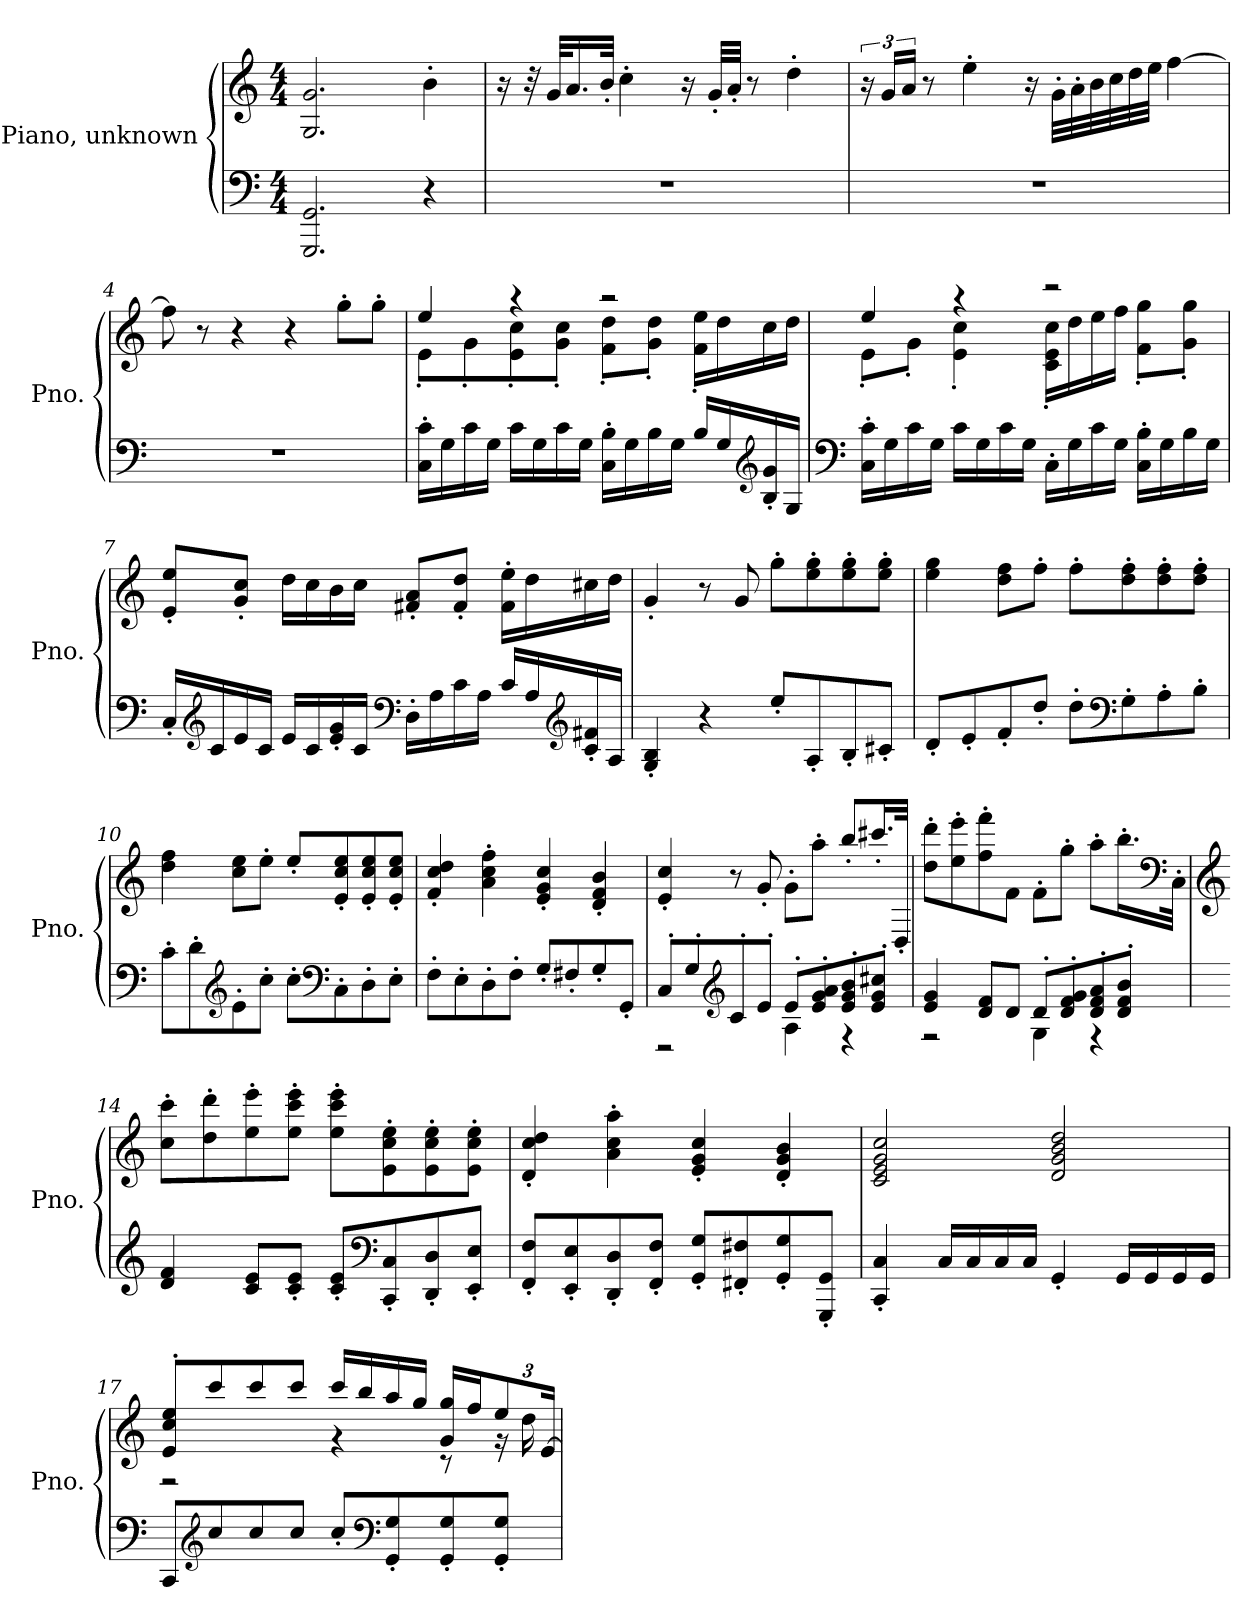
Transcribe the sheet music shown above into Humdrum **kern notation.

**kern	**kern
*part1	*part1
*staff2	*staff1
*I"Piano, unknown	*
*I'Pno.	*
*clefF4	*clefG2
*k[]	*k[]
*M4/4	*M4/4
*MM120	*MM120
=1	=1
2.GGG/ 2.GG/	2.G/ 2.g/
4r	4b'\
=2	=2
1r	16r
.	32r
.	32g/KLL
.	16.a/
.	32b'/JJk
.	4cc'\
.	16r
.	32g'/LLL
.	32a'/JJJ
.	8r
.	4dd'\
=3	=3
1r	24r
.	24g/LL
.	24a/JJ
.	8r
.	4ee'\
.	16r
.	32g'\LLL
.	32a'\
.	32b\
.	32cc\
.	32dd\
.	32ee\JJJ
.	[4ff\
=4	=4
1r	8ff\]
.	8r
.	4r
.	4r
.	8gg'\L
.	8gg'\J
!!LO:LB:g=z
=5	=5
*	*^
16C\' 16c\'LL	4ee/	8e'\L
16G\	.	.
16c\	.	8g'\
16G\JJ	.	.
16c\LL	4r	8e\' 8cc\'
16G\	.	.
16c\	.	8g\' 8cc\'J
16G\JJ	.	.
16C\' 16B\'LL	2r	8f\' 8dd\'L
16G\	.	.
16B\	.	8g\' 8dd\'J
16G\JJ	.	.
16B/LL	.	16f\' 16ee\'LL
16G/	.	16dd\
*clefG2	*	*
16B/' 16g/'	.	16cc\
16G/JJ	.	16dd\JJ
=6	=6	=6
*clefF4	*	*
16C\' 16c\'LL	4ee/	8e'\L
16G\	.	.
16c\	.	8g'\J
16G\JJ	.	.
16c\LL	4r	4e\' 4cc\'
16G\	.	.
16c\	.	.
16G\JJ	.	.
16C'\LL	2r	16c\' 16e\' 16cc\'LL
16G\	.	16dd\
16c\	.	16ee\
16G\JJ	.	16ff\JJ
16C\' 16B\'LL	.	8f\' 8gg\'L
16G\	.	.
16B\	.	8g\' 8gg\'J
16G\JJ	.	.
*	*v	*v
!!LO:LB:g=z
=7	=7
16C'/LL	8e/' 8ee/'L
*clefG2	*
16c/	.
16e/	8g/' 8cc/'J
16c/JJ	.
16e/LL	16dd\LL
16c/	16cc\
16e/' 16g/'	16b\
16c/JJ	16cc\JJ
*clefF4	*
16D'\LL	8f#X/' 8a/'L
16A\	.
16c\	8f#/' 8dd/'J
16A\JJ	.
16c/LL	16f#\' 16ee\'LL
16A/	16dd\
*clefG2	*
16c/' 16f#X/'	16cc#X\
16A/JJ	16dd\JJ
=8	=8
4G/' 4B/'	4g'/
4r	8r
.	8g/
8ee'/L	8gg'\L
8A'/	8ee\' 8gg\'
8B'/	8ee\' 8gg\'
8c#X'/J	8ee\' 8gg\'J
=9	=9
8d'/L	4ee\ 4gg\
8e'/	.
8f'/	8dd\ 8ff\L
8dd'/J	8ff'\J
8dd'\L	8ff'\L
*clefF4	*
8G'\	8dd\' 8ff\'
8A'\	8dd\' 8ff\'
8B'\J	8dd\' 8ff\'J
!!LO:LB:g=z
=10	=10
8c'\L	4dd\ 4ff\
8d'\	.
*clefG2	*
8e'\	8cc\ 8ee\L
8cc'\J	8ee'\J
8cc'\L	8ee'/L
*clefF4	*
8C'\	8e/' 8cc/' 8ee/'
8D'\	8e/' 8cc/' 8ee/'
8E'\J	8e/' 8cc/' 8ee/'J
=11	=11
8F'\L	4f/' 4cc/' 4dd/'
8E'\	.
8D'\	4a\' 4cc\' 4ff\'
8F'\J	.
8G'/L	4e/' 4g/' 4cc/'
8F#X'/	.
8G'/	4d/' 4f/' 4b/'
8GG'/J	.
=12	=12
*^	*
8C'/L	2r	4e/' 4cc/'
8G'/	.	.
*clefG2	*	*
8c'/	.	8r
8e'/J	.	8g'/
8e'/L	4A\	8g'\L
8e/' 8g/' 8a/'	.	8aa'\J
8e/' 8g/' 8b/'	4r	8bb'/L
8e/' 8g/' 8cc#X/'J	.	16.ccc#X'/L
.	.	32D'/JJk
!!LO:LB:g=z
=13	=13	=13
4e/ 4g/	2r	8dd\' 8ddd\'L
.	.	8ee\' 8eee\'
8d/ 8f/L	.	8ff\' 8fff\'
8d/J	.	8f\J
8d'/L	4G\	8f'\L
8d/' 8f/' 8g/'	.	8gg'\J
8d/' 8f/' 8a/'	4r	8aa'\L
8d/' 8f/' 8b/'J	.	16.bb'\L
*	*	*clefF4
.	.	32C'\JJk
*v	*v	*
=14	=14
*	*clefG2
4d/ 4f/	8cc\' 8ccc\'L
.	8dd\' 8ddd\'
8c/ 8e/L	8ee\' 8eee\'
8c/' 8e/'J	8ee\' 8ccc\' 8eee\'J
8c/' 8e/'L	8ee\' 8ccc\' 8eee\'L
*clefF4	*
8CC/' 8C/'	8e\' 8cc\' 8ee\'
8DD/' 8D/'	8e\' 8cc\' 8ee\'
8EE/' 8E/'J	8e\' 8cc\' 8ee\'J
=15	=15
8FF/' 8F/'L	4d/' 4cc/' 4dd/'
8EE/' 8E/'	.
8DD/' 8D/'	4a\' 4cc\' 4aa\'
8FF/' 8F/'J	.
8GG/' 8G/'L	4e/' 4g/' 4cc/'
8FF#X/' 8F#X/'	.
8GG/' 8G/'	4d/' 4g/' 4b/'
8GGG/' 8GG/'J	.
!!LO:LB:g=z
=16	=16
4CC/' 4C/'	2c/ 2e/ 2g/ 2cc/
16C/LL	.
16C/	.
16C/	.
16C/JJ	.
4GG'/	2d/ 2g/ 2b/ 2dd/
16GG/LL	.
16GG/	.
16GG/	.
16GG/JJ	.
=17	=17
*	*^
8CC/L	8e/' 8cc/' 8ee/'L	2r
*clefG2	*	*
8cc/	8ccc/	.
8cc/	8ccc/	.
8cc/J	8ccc/J	.
8cc'/L	16ccc/LL	4r
.	16bb/	.
*clefF4	*	*
8GG/' 8G/'	16aa/	.
.	16gg/JJ	.
8GG/' 8G/'	16g/ 16gg/LL	8r
.	16ff/J	.
*	*Xbrackettup	*
8GG/' 8G/'J	12ee/	16r
.	.	16dd\
.	[24e/Jk	.
*	*v	*v
=	=
*-	*-
